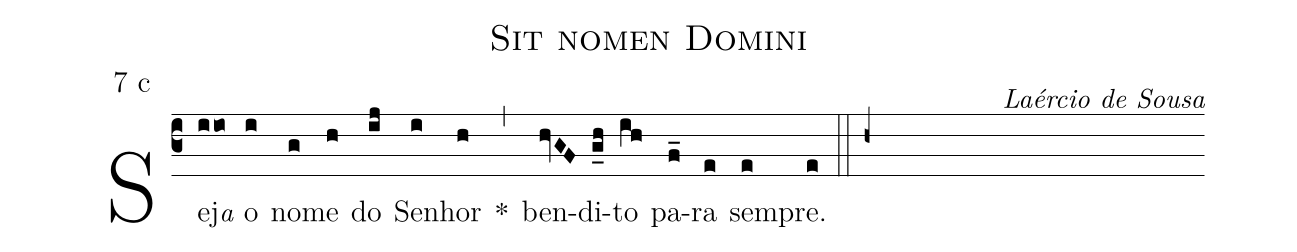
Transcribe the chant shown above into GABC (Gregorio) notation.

name: Sit nomen Domini;
mode: 7;
mode-differentia: c;
commentary: Laércio de Sousa;
%%
(c3)

Se(iio)j<e>a</e> o(i) no(g)me(h) do(ij) Se(i)nhor(h) *(,) ben(hvGF)di(g_h)to(ih) pa(f_)ra(e) sem(e)pre.(e)

(::h+)
